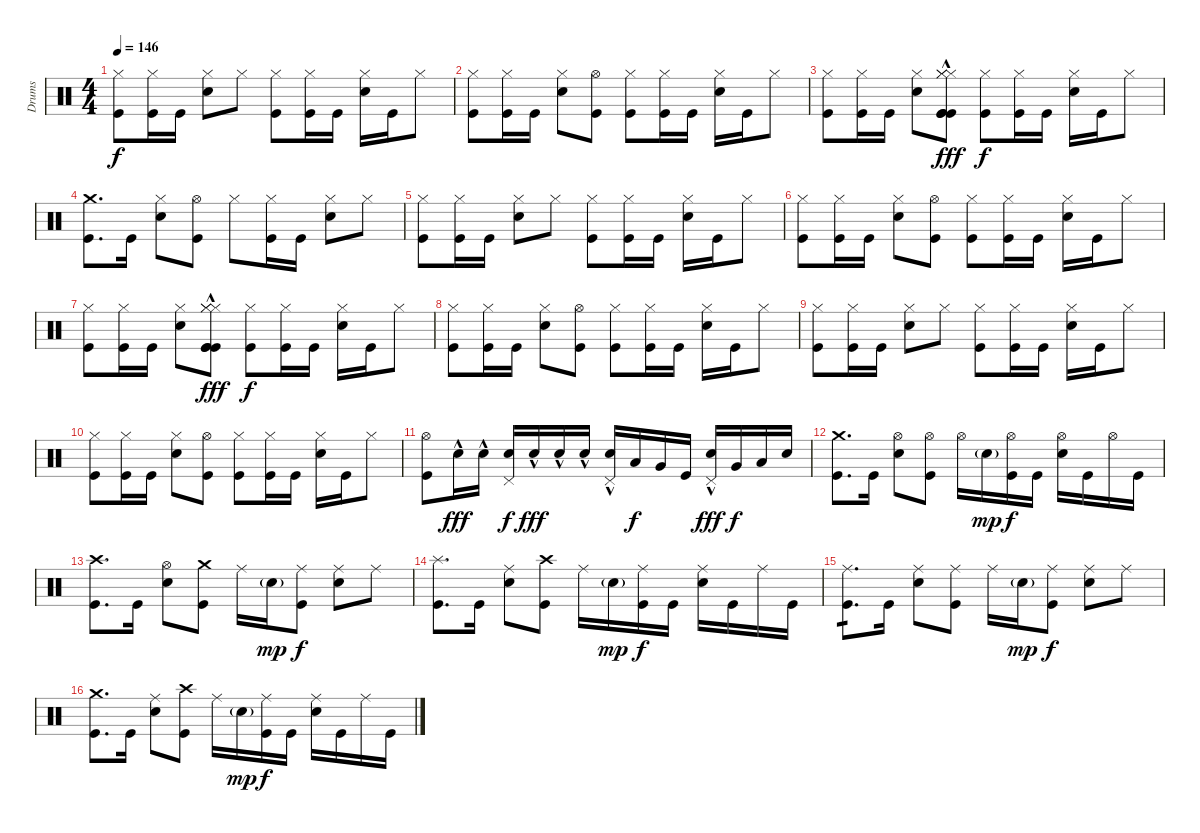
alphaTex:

\track ("Drums" "Drums") {instrument percussion}
\staff {score}
\articulation defaults
\ts (4 4)
\tempo 146
\clef neutral
\ks c
("Hi-Hat (closed)" "Kick (hit)").8{dy f} ("Hi-Hat (closed)" "Kick (hit)").16 "Kick (hit)".16 ("Hi-Hat (closed)" "Electric Snare (hit)").8 "Hi-Hat (closed)".8 ("Hi-Hat (closed)" "Kick (hit)").8 ("Hi-Hat (closed)" "Kick (hit)").16 "Kick (hit)".16 ("Hi-Hat (closed)" "Electric Snare (hit)").16 "Kick (hit)".16 "Hi-Hat (closed)".8 |
("Hi-Hat (closed)" "Kick (hit)").8 ("Hi-Hat (closed)" "Kick (hit)").16 "Kick (hit)".16 ("Hi-Hat (closed)" "Electric Snare (hit)").8 ("Hi-Hat (open)" "Kick (hit)").8 ("Hi-Hat (closed)" "Kick (hit)").8 ("Hi-Hat (closed)" "Kick (hit)").16 "Kick (hit)".16 ("Hi-Hat (closed)" "Electric Snare (hit)").16 "Kick (hit)".16 "Hi-Hat (closed)".8 |
("Hi-Hat (closed)" "Kick (hit)").8 ("Hi-Hat (closed)" "Kick (hit)").16 "Kick (hit)".16 ("Hi-Hat (closed)" "Electric Snare (hit)").8 ("Hi-Hat (closed)"{hac} "Hi-Hat (closed)"{hac} "Hi-Hat (closed)"{hac} "Kick (hit)"{hac} "Kick (hit)"{hac} "Kick (hit)"{hac}).8{dy fff} ("Hi-Hat (closed)" "Kick (hit)").8{dy f} ("Hi-Hat (closed)" "Kick (hit)").16 "Kick (hit)".16 ("Hi-Hat (closed)" "Electric Snare (hit)").16 "Kick (hit)".16 "Hi-Hat (closed)".8 |
("Crash medium (hit)" "Kick (hit)").8{d} "Kick (hit)".16 ("Hi-Hat (closed)" "Electric Snare (hit)").8 ("Hi-Hat (open)" "Kick (hit)").8 "Hi-Hat (closed)".8 ("Hi-Hat (closed)" "Kick (hit)").16 "Kick (hit)".16 ("Hi-Hat (closed)" "Electric Snare (hit)").8 "Hi-Hat (closed)".8 |
("Hi-Hat (closed)" "Kick (hit)").8 ("Hi-Hat (closed)" "Kick (hit)").16 "Kick (hit)".16 ("Hi-Hat (closed)" "Electric Snare (hit)").8 "Hi-Hat (closed)".8 ("Hi-Hat (closed)" "Kick (hit)").8 ("Hi-Hat (closed)" "Kick (hit)").16 "Kick (hit)".16 ("Hi-Hat (closed)" "Electric Snare (hit)").16 "Kick (hit)".16 "Hi-Hat (closed)".8 |
("Hi-Hat (closed)" "Kick (hit)").8 ("Hi-Hat (closed)" "Kick (hit)").16 "Kick (hit)".16 ("Hi-Hat (closed)" "Electric Snare (hit)").8 ("Hi-Hat (open)" "Kick (hit)").8 ("Hi-Hat (closed)" "Kick (hit)").8 ("Hi-Hat (closed)" "Kick (hit)").16 "Kick (hit)".16 ("Hi-Hat (closed)" "Electric Snare (hit)").16 "Kick (hit)".16 "Hi-Hat (closed)".8 |
("Hi-Hat (closed)" "Kick (hit)").8 ("Hi-Hat (closed)" "Kick (hit)").16 "Kick (hit)".16 ("Hi-Hat (closed)" "Electric Snare (hit)").8 ("Hi-Hat (closed)"{hac} "Hi-Hat (closed)"{hac} "Hi-Hat (closed)"{hac} "Kick (hit)"{hac} "Kick (hit)"{hac} "Kick (hit)"{hac}).8{dy fff} ("Hi-Hat (closed)" "Kick (hit)").8{dy f} ("Hi-Hat (closed)" "Kick (hit)").16 "Kick (hit)".16 ("Hi-Hat (closed)" "Electric Snare (hit)").16 "Kick (hit)".16 "Hi-Hat (closed)".8 |
("Hi-Hat (closed)" "Kick (hit)").8 ("Hi-Hat (closed)" "Kick (hit)").16 "Kick (hit)".16 ("Hi-Hat (closed)" "Electric Snare (hit)").8 ("Hi-Hat (open)" "Kick (hit)").8 ("Hi-Hat (closed)" "Kick (hit)").8 ("Hi-Hat (closed)" "Kick (hit)").16 "Kick (hit)".16 ("Hi-Hat (closed)" "Electric Snare (hit)").16 "Kick (hit)".16 "Hi-Hat (closed)".8 |
("Hi-Hat (closed)" "Kick (hit)").8 ("Hi-Hat (closed)" "Kick (hit)").16 "Kick (hit)".16 ("Hi-Hat (closed)" "Electric Snare (hit)").8 "Hi-Hat (closed)".8 ("Hi-Hat (closed)" "Kick (hit)").8 ("Hi-Hat (closed)" "Kick (hit)").16 "Kick (hit)".16 ("Hi-Hat (closed)" "Electric Snare (hit)").16 "Kick (hit)".16 "Hi-Hat (closed)".8 |
("Hi-Hat (closed)" "Kick (hit)").8 ("Hi-Hat (closed)" "Kick (hit)").16 "Kick (hit)".16 ("Hi-Hat (closed)" "Electric Snare (hit)").8 ("Hi-Hat (open)" "Kick (hit)").8 ("Hi-Hat (closed)" "Kick (hit)").8 ("Hi-Hat (closed)" "Kick (hit)").16 "Kick (hit)".16 ("Hi-Hat (closed)" "Electric Snare (hit)").16 "Kick (hit)".16 "Hi-Hat (closed)".8 |
("Hi-Hat (open)" "Kick (hit)").8 "Electric Snare (hit)"{hac}.16{dy fff} "Electric Snare (hit)"{hac}.16 ("Pedal Hi-Hat (hit)" "Electric Snare (hit)").16{dy f} "Electric Snare (hit)"{hac}.16{dy fff} "Electric Snare (hit)"{hac}.16 "Electric Snare (hit)"{hac}.16 ("Pedal Hi-Hat (hit)" "Electric Snare (hit)"{hac}).16 "Low Tom (hit)".16{dy f} "Very Low Tom (hit)".16 "Kick (hit)".16 ("Pedal Hi-Hat (hit)" "Electric Snare (hit)"{hac}).16{dy fff} "Very Low Tom (hit)".16{dy f} "Low Floor Tom (hit)".16 "Electric Snare (hit)".16 |
("Crash medium (hit)" "Kick (hit)").8{d} "Kick (hit)".16 ("Hi-Hat (open)" "Electric Snare (hit)").8 ("Hi-Hat (open)" "Kick (hit)").8 "Hi-Hat (open)".16 "Electric Snare (hit)"{g}.16{dy mp} ("Hi-Hat (open)" "Kick (hit)").16{dy f} "Kick (hit)".16 ("Hi-Hat (open)" "Electric Snare (hit)").16 "Kick (hit)".16 "Hi-Hat (open)".16 "Kick (hit)".16 |
("Crash high (hit)" "Kick (hit)").8{d} "Kick (hit)".16 ("Hi-Hat (open)" "Electric Snare (hit)").8 ("Crash medium (hit)" "Kick (hit)").8 "Ride (middle)".16 "Electric Snare (hit)"{g}.16{dy mp} ("Ride (middle)" "Kick (hit)").8{dy f} ("Ride (middle)" "Electric Snare (hit)").8 "Ride (middle)".8 |
("Splash (hit)" "Kick (hit)").8{d} "Kick (hit)".16 ("Ride (middle)" "Electric Snare (hit)").8 ("Crash high (hit)" "Kick (hit)").8 "Ride (middle)".16 "Electric Snare (hit)"{g}.16{dy mp} ("Ride (middle)" "Kick (hit)").16{dy f} "Kick (hit)".16 ("Ride (middle)" "Electric Snare (hit)").16 "Kick (hit)".16 "Ride (middle)".16 "Kick (hit)".16 |
("Ride (middle)" "Kick (hit)").8{d tp 1} "Kick (hit)".16 ("Ride (middle)" "Electric Snare (hit)").8 ("Ride (middle)" "Kick (hit)").8 "Ride (middle)".16 "Electric Snare (hit)"{g}.16{dy mp} ("Ride (middle)" "Kick (hit)").8{dy f} ("Ride (middle)" "Electric Snare (hit)").8 "Ride (middle)".8 |
("Crash medium (hit)" "Kick (hit)").8{d} "Kick (hit)".16 ("Ride (middle)" "Electric Snare (hit)").8 ("Crash high (hit)" "Kick (hit)").8 "Ride (middle)".16 "Electric Snare (hit)"{g}.16{dy mp} ("Ride (middle)" "Kick (hit)").16{dy f} "Kick (hit)".16 ("Ride (middle)" "Electric Snare (hit)").16 "Kick (hit)".16 "Ride (middle)".16 "Kick (hit)".16
